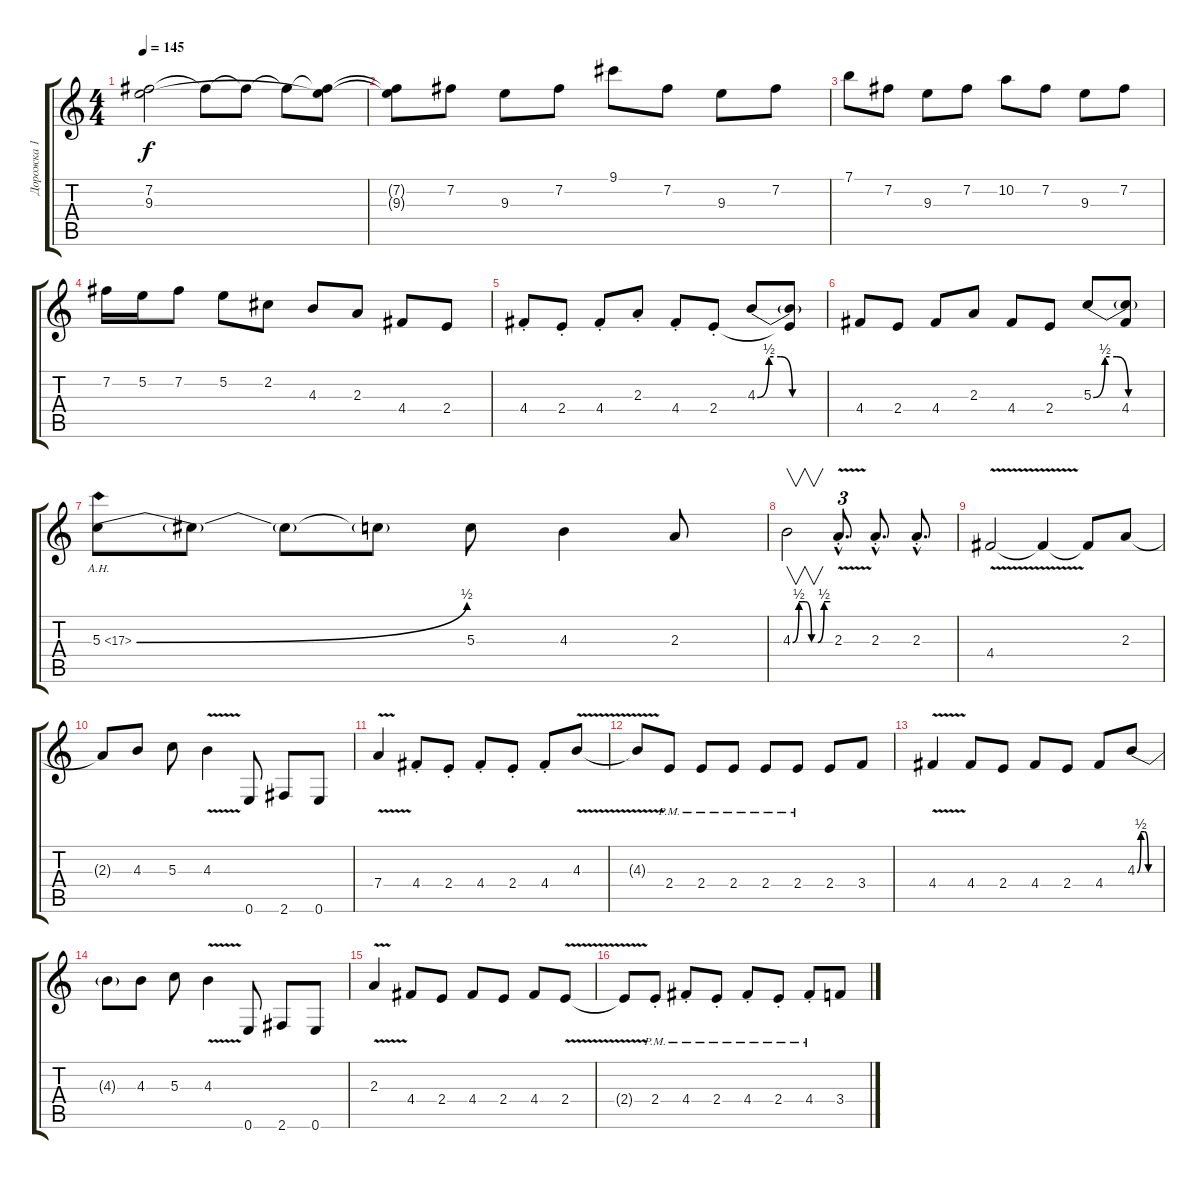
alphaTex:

\track ("Дорожка 1" "Дорожка 1") {instrument overdrivenguitar}
\staff {score tabs}
\tuning (E4 B3 G3 D3 A2 E2) {hide}
\ts (4 4)
\tempo 145
\clef g2
\ks c
(7.2{t} 9.3{t}).2{dy f} 7.2{t}.8 7.2{t}.8 7.2{t}.8 (7.2{t} 9.3{t}).8 |
(7.2{t} 9.3{t}).8 7.2.8 9.3.8 7.2.8 9.1.8 7.2.8 9.3.8 7.2.8 |
7.1.8 7.2.8 9.3.8 7.2.8 10.2.8 7.2.8 9.3.8 7.2.8 |
7.2.16 5.2.16 7.2.8 5.2.8 2.2.8 4.3.8 2.3.8 4.4.8 2.4.8 |
4.4{st}.8 2.4{st}.8 4.4{st}.8 2.3{st}.8 4.4{st}.8 2.4{st}.8 4.3{be (custom 0 0 10 2 20 2 30 0 60 0)}.8 (4.3{t} 2.4{t}).8 |
4.4.8 2.4.8 4.4.8 2.3.8 4.4.8 2.4.8 5.3{be (custom 0 0 10 2 20 2 30 0 60 0)}.8 (5.3{t} 4.4).8 |
5.3{be (bend 0 0 60 2) ah 12}.8 5.3{t}.8 5.3{t}.8 5.3{t}.8 5.3.8 4.3.4 2.3.8 |
4.3{be (custom 0 0 10 2 20 2 30 0 40 0 50 2 60 2)}.2{v} 2.3{v hac st}.8{d tu (3 2)} 2.3{hac st}.8{d} 2.3{hac st}.8{d} |
4.4{v}.2 4.4{t}.4 4.4{t}.8 2.3.8 |
2.3{t}.8 4.3.8 5.3.8 4.3{v}.4 0.6.8 2.6.8 0.6.8 |
7.4{v}.4 4.4{st}.8 2.4{st}.8 4.4{st}.8 2.4{st}.8 4.4{st}.8 4.3{v}.8 |
4.3{t}.8 2.4{pm}.8 2.4{pm}.8 2.4{pm}.8 2.4{pm}.8 2.4{pm}.8 2.4.8 3.4.8 |
4.4{v}.4 4.4.8 2.4.8 4.4.8 2.4.8 4.4.8 4.3{be (custom 0 0 10 2 20 2 30 0 60 0)}.8 |
4.3{t}.8 4.3.8 5.3.8 4.3{v}.4 0.6.8 2.6.8 0.6.8 |
2.3{v}.4 4.4.8 2.4.8 4.4.8 2.4.8 4.4.8 2.4{v}.8 |
2.4{t}.8 2.4{pm st}.8 4.4{pm st}.8 2.4{pm st}.8 4.4{pm st}.8 2.4{pm st}.8 4.4{pm st}.8 3.4.8
